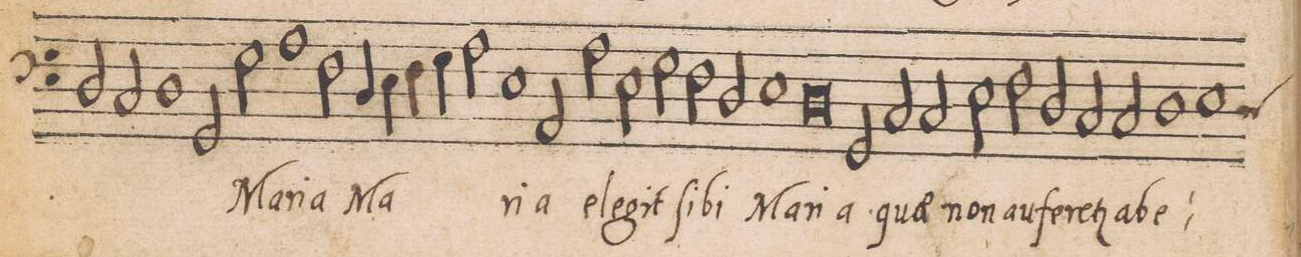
**kern	**text
*I"BASSVS	*
*clefF4	*
*k[]	*
*met(C|)	*
*M2/1	*
2D/	-le-
2C/	-git
=12	=12
1D	ſi-
2GG/	-bi
*	*Xij
2G\	Ma-
=13	=13
1A	-ri-
2F\	-a
4D/	Ma-
4E\	.
=14	=14
4F\	.
4G\	.
2A\	.
1E	-ri-
=15	=15
2AA/	-a
2A\	e-
2E\	-le-
2G\	-git
=16	=16
2F\	ſi-
2D/	-bi
1E	Ma-
=17	=17
0D	-ri-
=18	=18
2GG/	-a
2C/	qu(ae)
2C/	non
2E\	au-
=19	=19
2F\	-fe-
2D/	-re-
2C/	-t(ur)
2C/	ab
=20	=20
1D	e-
*custos:D	*
1E	.
=21	=21
*-	*-
